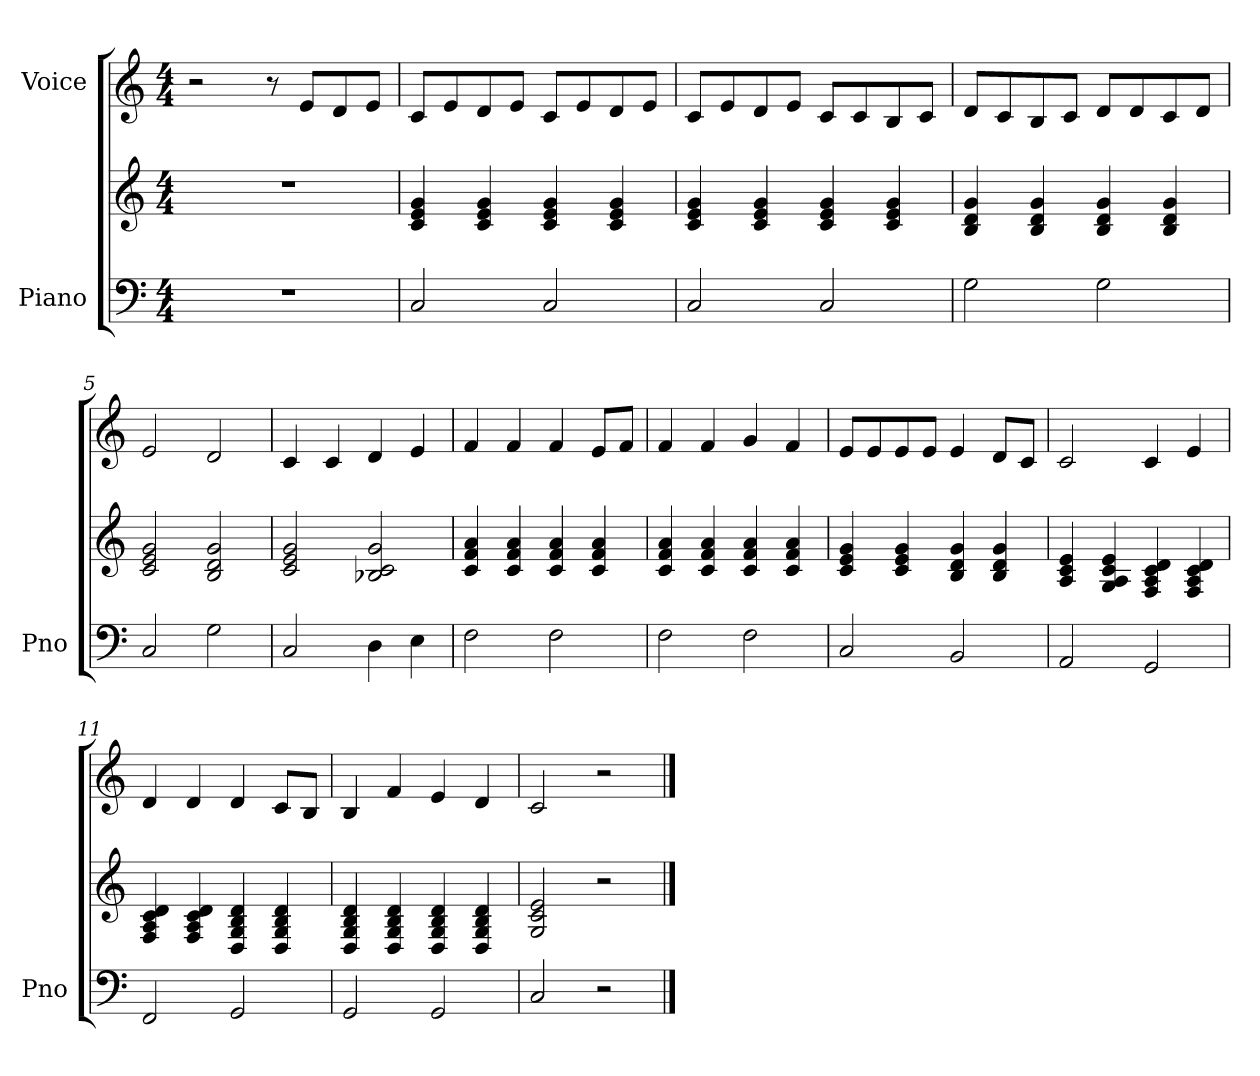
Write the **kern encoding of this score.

**kern	**kern	**kern
*part2	*part2	*part1
*staff3	*staff2	*staff1
*I"Piano	*	*I"Voice
*I'Pno	*	*
*clefF4	*clefG2	*clefG2
*k[]	*k[]	*k[]
*M4/4	*M4/4	*M4/4
=1	=1	=1
1r	1r	2r
.	.	8r
.	.	8e/L
.	.	8d/
.	.	8e/J
=2	=2	=2
2C/	4c/ 4e/ 4g/	8c/L
.	.	8e/
.	4c/ 4e/ 4g/	8d/
.	.	8e/J
2C/	4c/ 4e/ 4g/	8c/L
.	.	8e/
.	4c/ 4e/ 4g/	8d/
.	.	8e/J
=3	=3	=3
2C/	4c/ 4e/ 4g/	8c/L
.	.	8e/
.	4c/ 4e/ 4g/	8d/
.	.	8e/J
2C/	4c/ 4e/ 4g/	8c/L
.	.	8c/
.	4c/ 4e/ 4g/	8B/
.	.	8c/J
=4	=4	=4
2G\	4B/ 4d/ 4g/	8d/L
.	.	8c/
.	4B/ 4d/ 4g/	8B/
.	.	8c/J
2G\	4B/ 4d/ 4g/	8d/L
.	.	8d/
.	4B/ 4d/ 4g/	8c/
.	.	8d/J
=5	=5	=5
2C/	2c/ 2e/ 2g/	2e/
2G\	2B/ 2d/ 2g/	2d/
=6	=6	=6
2C/	2c/ 2e/ 2g/	4c/
.	.	4c/
4D\	2B-X/ 2c/ 2g/	4d/
4E\	.	4e/
!!LO:LB:g=z
=7	=7	=7
2F\	4c/ 4f/ 4a/	4f/
.	4c/ 4f/ 4a/	4f/
2F\	4c/ 4f/ 4a/	4f/
.	4c/ 4f/ 4a/	8e/L
.	.	8f/J
=8	=8	=8
2F\	4c/ 4f/ 4a/	4f/
.	4c/ 4f/ 4a/	4f/
2F\	4c/ 4f/ 4a/	4g/
.	4c/ 4f/ 4a/	4f/
=9	=9	=9
2C/	4c/ 4e/ 4g/	8e/L
.	.	8e/
.	4c/ 4e/ 4g/	8e/
.	.	8e/J
2BB/	4B/ 4d/ 4g/	4e/
.	4B/ 4d/ 4g/	8d/L
.	.	8c/J
=10	=10	=10
2AA/	4A/ 4c/ 4e/	2c/
.	4G/ 4A/ 4c/ 4e/	.
2GG/	4F/ 4A/ 4c/ 4d/	4c/
.	4F/ 4A/ 4c/ 4d/	4e/
=11	=11	=11
2FF/	4F/ 4A/ 4c/ 4d/	4d/
.	4F/ 4A/ 4c/ 4d/	4d/
2GG/	4D/ 4G/ 4B/ 4d/	4d/
.	4D/ 4G/ 4B/ 4d/	8c/L
.	.	8B/J
=12	=12	=12
2GG/	4D/ 4G/ 4B/ 4d/	4B/
.	4D/ 4G/ 4B/ 4d/	4f/
2GG/	4D/ 4G/ 4B/ 4d/	4e/
.	4D/ 4G/ 4B/ 4d/	4d/
=13	=13	=13
2C/	2G/ 2c/ 2e/	2c/
2r	2r	2r
==	==	==
*-	*-	*-
